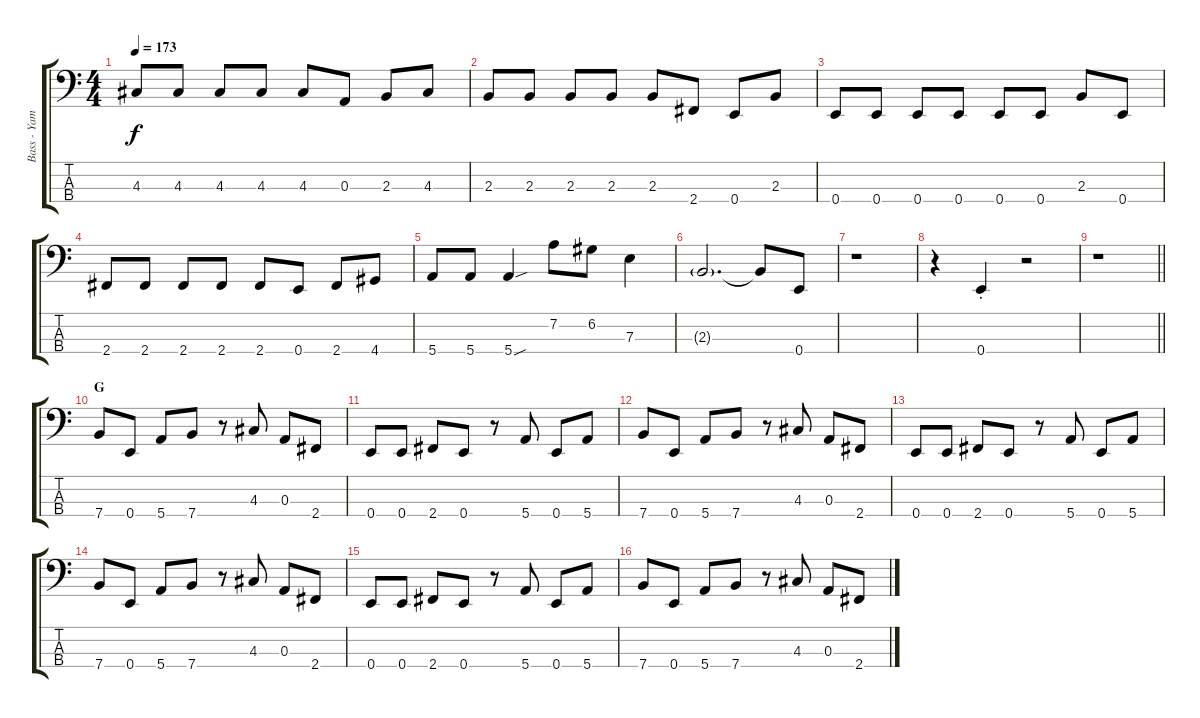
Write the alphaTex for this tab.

\track ("Bass - Yamada" "Bass - Yam") {instrument electricbasspick}
\staff {score tabs}
\tuning (G2 D2 A1 E1) {hide}
\ts (4 4)
\tempo 173
\clef f4
\ks c
4.3.8{dy f} 4.3.8 4.3.8 4.3.8 4.3.8 0.3.8 2.3.8 4.3.8 |
2.3.8 2.3.8 2.3.8 2.3.8 2.3.8 2.4.8 0.4.8 2.3.8 |
0.4.8 0.4.8 0.4.8 0.4.8 0.4.8 0.4.8 2.3.8 0.4.8 |
2.4.8 2.4.8 2.4.8 2.4.8 2.4.8 0.4.8 2.4.8 4.4.8 |
5.4.8 5.4.8 5.4{sou}.4 7.2.8 6.2.8 7.3.4 |
2.3{g}.2{d} 2.3{t}.8 0.4.8 |
r.1 |
r.4 0.4{st}.4 r.2 |
\barLineRight lightlight
r.1 |
\section ("" "G")
7.4.8 0.4.8 5.4.8 7.4.8 r.8 4.3.8 0.3.8 2.4.8 |
0.4.8 0.4.8 2.4.8 0.4.8 r.8 5.4.8 0.4.8 5.4.8 |
7.4.8 0.4.8 5.4.8 7.4.8 r.8 4.3.8 0.3.8 2.4.8 |
0.4.8 0.4.8 2.4.8 0.4.8 r.8 5.4.8 0.4.8 5.4.8 |
7.4.8 0.4.8 5.4.8 7.4.8 r.8 4.3.8 0.3.8 2.4.8 |
0.4.8 0.4.8 2.4.8 0.4.8 r.8 5.4.8 0.4.8 5.4.8 |
7.4.8 0.4.8 5.4.8 7.4.8 r.8 4.3.8 0.3.8 2.4.8
